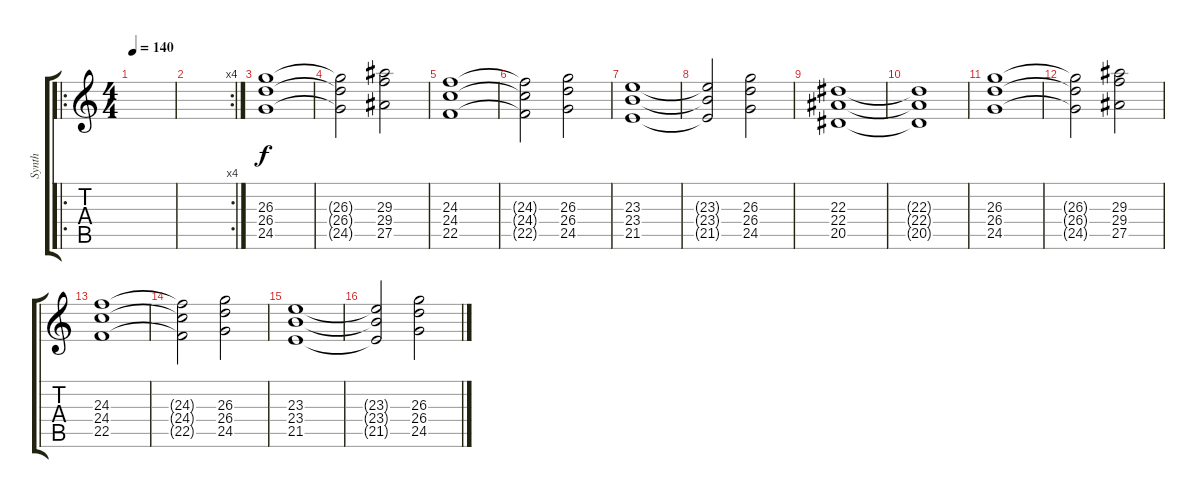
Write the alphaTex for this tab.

\track ("Synth" "Synth") {instrument pad2warm}
\staff {score tabs}
\tuning (D4 A3 F3 C3 G2 C2) {hide}
\ro
\ts (4 4)
\tempo 140
\clef g2
\ks c
|
\rc 4
|
(26.3 26.4 24.5).1 |
(26.3{t} 26.4{t} 24.5{t}).2 (29.3 29.4 27.5).2 |
(24.3 24.4 22.5).1 |
(24.3{t} 24.4{t} 22.5{t}).2 (26.3 26.4 24.5).2 |
(23.3 23.4 21.5).1 |
(23.3{t} 23.4{t} 21.5{t}).2 (26.3 26.4 24.5).2 |
(22.3 22.4 20.5).1 |
(22.3{t} 22.4{t} 20.5{t}).1 |
(26.3 26.4 24.5).1 |
(26.3{t} 26.4{t} 24.5{t}).2 (29.3 29.4 27.5).2 |
(24.3 24.4 22.5).1 |
(24.3{t} 24.4{t} 22.5{t}).2 (26.3 26.4 24.5).2 |
(23.3 23.4 21.5).1 |
(23.3{t} 23.4{t} 21.5{t}).2 (26.3 26.4 24.5).2
